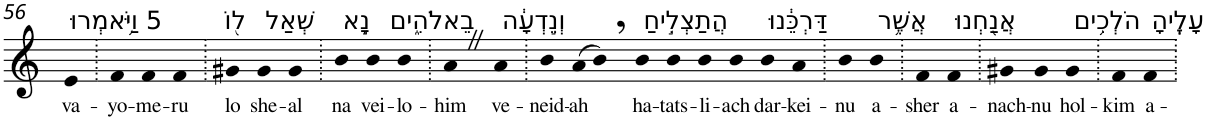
**kern	**text
*part1	*part1
*staff1	*staff1
*I"Piano	*
*I'Pno	*
!!LO:PB:g=z
*clefG2	*
*k[]	*
=56	=56
!LO:TX:a:t=5 וַיֹּ֥אמְרוּ	!
!	!LO:LY:b
4e	va-
=57.	=57.
!	!LO:LY:b
4f	-yo-
!	!LO:LY:b
4f	-me-
!	!LO:LY:b
4f	-ru
=58.	=58.
!LO:TX:a:t=ל֖וֹ	!
!	!LO:LY:b
4g#X	lo
!LO:TX:a:t=שְׁאַל	!
!	!LO:LY:b
4g#	she-
!	!LO:LY:b
4g#	-al
=59.	=59.
!LO:TX:a:t=נָ֣א	!
!	!LO:LY:b
4b	na
!LO:TX:a:t=בֵאלֹהִ֑ים	!
!	!LO:LY:b
4b	vei-
!	!LO:LY:b
4b	-lo-
=60.	=60.
!	!LO:LY:b
4aZ	-him
!LO:TX:a:t=וְנֵ֣דְעָ֔ה	!
!	!LO:LY:b
4a	ve-
=61.	=61.
!	!LO:LY:b
4b	-neid-
!	!LO:LY:b
(>8a	-ah
8b,)	.
!LO:TX:a:t=הֲתַצְלִ֣יחַ	!
!	!LO:LY:b
4b	ha-
!	!LO:LY:b
4b	-tats-
!	!LO:LY:b
4b	-li-
!	!LO:LY:b
4b	-ach
!LO:TX:a:t=דַּרְכֵּ֔נוּ	!
!	!LO:LY:b
4b	dar-
!	!LO:LY:b
4a	-kei-
=62.	=62.
!	!LO:LY:b
4b	-nu
!LO:TX:a:t=אֲשֶׁ֥ר	!
!	!LO:LY:b
4b	a-
=63.	=63.
!	!LO:LY:b
4f	-sher
!LO:TX:a:t=אֲנַ֖חְנוּ	!
!	!LO:LY:b
4f	a-
=64.	=64.
!	!LO:LY:b
4g#X	-nach-
!	!LO:LY:b
4g#	-nu
!LO:TX:a:t=הֹלְכִ֥ים	!
!	!LO:LY:b
4g#	hol-
=65.	=65.
!	!LO:LY:b
4f	-kim
!LO:TX:a:t=עָלֶֽיהָ	!
!	!LO:LY:b
4f	a-
=.	=.
*-	*-
